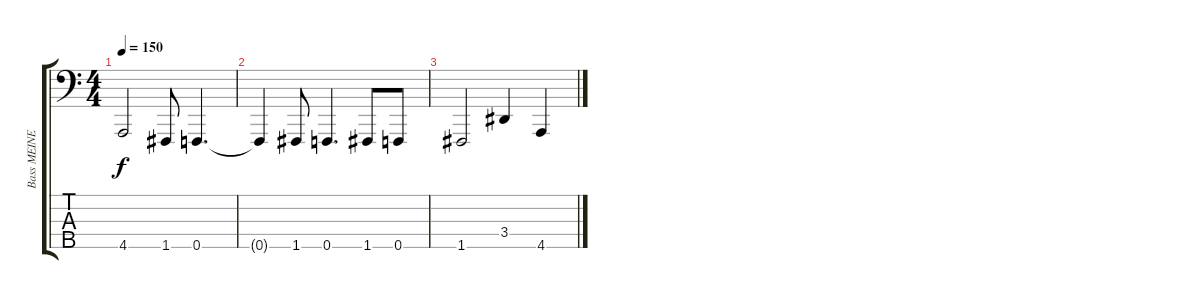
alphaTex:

\track ("Bass MEINE SPERMINATOR" "Bass MEINE") {instrument slapbass2}
\staff {score tabs}
\tuning (Eb2 Bb1 F1 C1 F0) {hide}
\ts (4 4)
\tempo 150
\clef f4
\ks c
4.5{t}.2{dy f} 1.5.8 0.5.4{d} |
0.5{t}.4 1.5.8 0.5.4{d} 1.5.8 0.5.8 |
1.5.2 3.4.4 4.5.4
